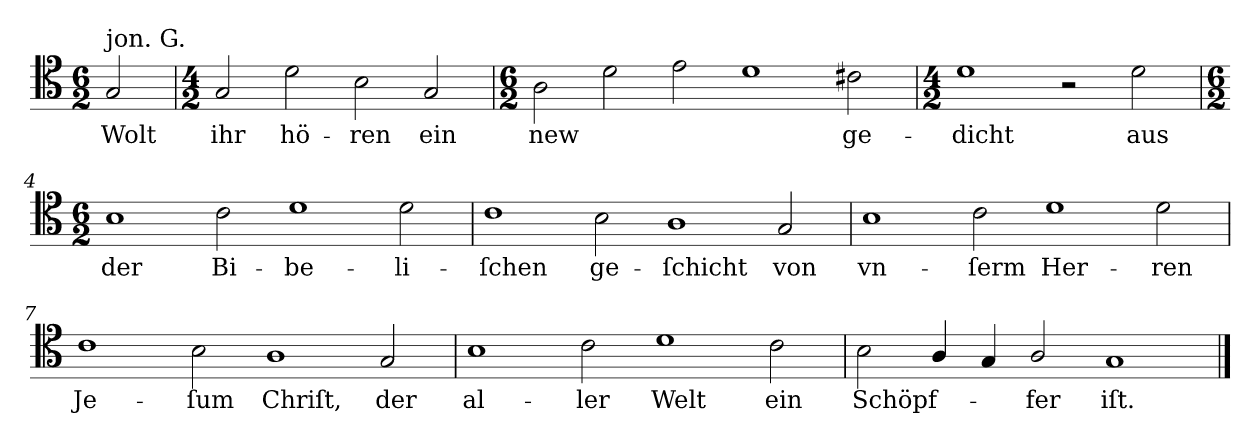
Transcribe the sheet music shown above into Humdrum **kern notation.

**kern	**text
*part1	*part1
*staff1	*staff1
*clefC4	*
*k[]	*
*M6/2	*
=	=
!LO:TX:a:t=jon. G.	!
2G	Wolt
=1	=1
*M4/2	*
2G	ihr
2d	hö-
2B	-ren
2G	ein
=2	=2
*M6/2	*
2A	new
2d	.
2e	.
1d	.
2c#X	ge-
=3	=3
*M4/2	*
1d	-dicht
2r	.
2d	aus
=4	=4
*M6/2	*
1B	der
2c	Bi-
1d	-be-
2d	-li-
=5	=5
1c	-ſchen
2B	ge-
1A	-ſchicht
2G	von
=6	=6
1B	vn-
2c	-ſerm
1d	Her-
2d	-ren
=7	=7
1c	Je-
2B	-ſum
1A	Chriſt,
2G	der
=8	=8
1B	al-
2c	-ler
1d	Welt
2c	ein
=9	=9
2B	Schöpf-
4A/	.
4G	.
2A/	-fer
1G	iſt.
==	==
*-	*-
